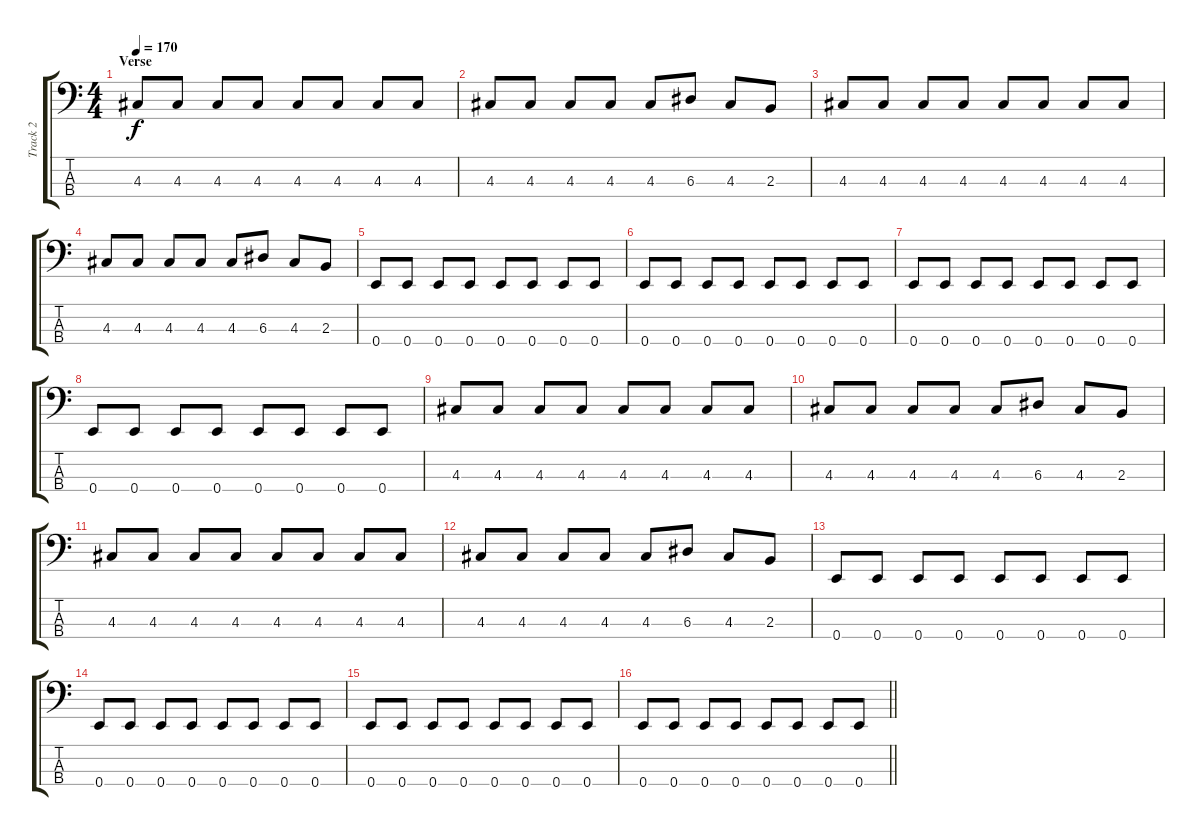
\track ("Track 2" "Track 2") {instrument electricbassfinger}
\staff {score tabs}
\tuning (G2 D2 A1 E1) {hide}
\ts (4 4)
\section ("" "Verse")
\tempo 170
\clef f4
\ks c
4.3.8{dy f} 4.3.8 4.3.8 4.3.8 4.3.8 4.3.8 4.3.8 4.3.8 |
4.3.8 4.3.8 4.3.8 4.3.8 4.3.8 6.3.8 4.3.8 2.3.8 |
4.3.8 4.3.8 4.3.8 4.3.8 4.3.8 4.3.8 4.3.8 4.3.8 |
4.3.8 4.3.8 4.3.8 4.3.8 4.3.8 6.3.8 4.3.8 2.3.8 |
0.4.8 0.4.8 0.4.8 0.4.8 0.4.8 0.4.8 0.4.8 0.4.8 |
0.4.8 0.4.8 0.4.8 0.4.8 0.4.8 0.4.8 0.4.8 0.4.8 |
0.4.8 0.4.8 0.4.8 0.4.8 0.4.8 0.4.8 0.4.8 0.4.8 |
0.4.8 0.4.8 0.4.8 0.4.8 0.4.8 0.4.8 0.4.8 0.4.8 |
4.3.8 4.3.8 4.3.8 4.3.8 4.3.8 4.3.8 4.3.8 4.3.8 |
4.3.8 4.3.8 4.3.8 4.3.8 4.3.8 6.3.8 4.3.8 2.3.8 |
4.3.8 4.3.8 4.3.8 4.3.8 4.3.8 4.3.8 4.3.8 4.3.8 |
4.3.8 4.3.8 4.3.8 4.3.8 4.3.8 6.3.8 4.3.8 2.3.8 |
0.4.8 0.4.8 0.4.8 0.4.8 0.4.8 0.4.8 0.4.8 0.4.8 |
0.4.8 0.4.8 0.4.8 0.4.8 0.4.8 0.4.8 0.4.8 0.4.8 |
0.4.8 0.4.8 0.4.8 0.4.8 0.4.8 0.4.8 0.4.8 0.4.8 |
\barLineRight lightlight
0.4.8 0.4.8 0.4.8 0.4.8 0.4.8 0.4.8 0.4.8 0.4.8
